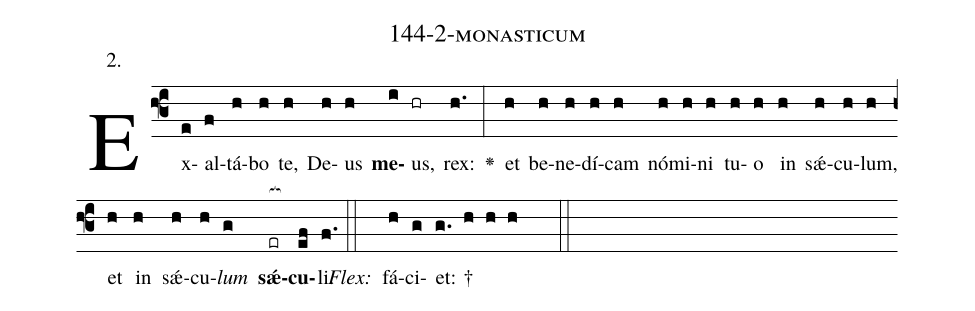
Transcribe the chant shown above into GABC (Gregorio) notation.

name: 144-2-monasticum;
annotation: 2.;
%%
(f3)Ex(e)al(f)tá(h)bo(h) te,(h) De(h)us(h) <b>me</b>(i)us,(hr) rex:(h.) <v>\greheightstar</v>(:) et(h) be(h)ne(h)dí(h)cam(h) nó(h)mi(h)ni(h) tu(h)o(h) in(h) sǽ(h)cu(h)lum,(h) et(h) in(h) sǽ(h)cu(h)<i>lum</i>(g) <b>sǽ</b>(er[ocb:1{])<b>cu</b>(ef[ocb:0}])li.(f.) (::)
<i>Flex:</i>()  fá(h)ci(g)et: †(g. h h h  ::)

%E(h) u(h) o(h) u(g) a(ef) e.(f.) (::)
